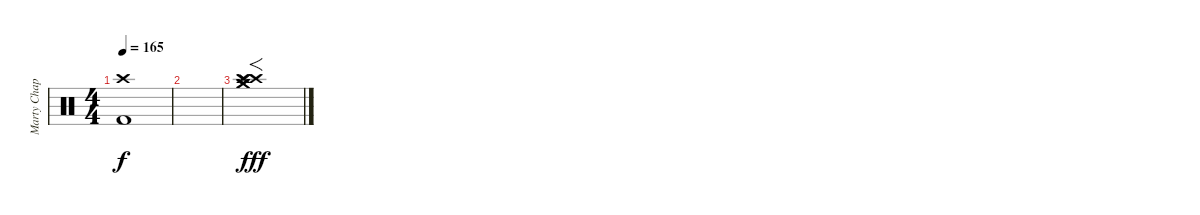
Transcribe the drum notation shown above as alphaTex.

\track ("Marty Chapman (Drums)" "Marty Chap") {instrument percussion}
\staff {score}
\articulation defaults
\ts (4 4)
\tempo 165
\clef neutral
\ks c
("Crash high (hit)" "Kick (hit) 2").1{dy f} |
|
("Crash high (hit)" "Crash medium (hit)" "Splash (hit)" "Crash high (hit)" "Crash medium (hit)" "Splash (hit)").1{f dy fff}
